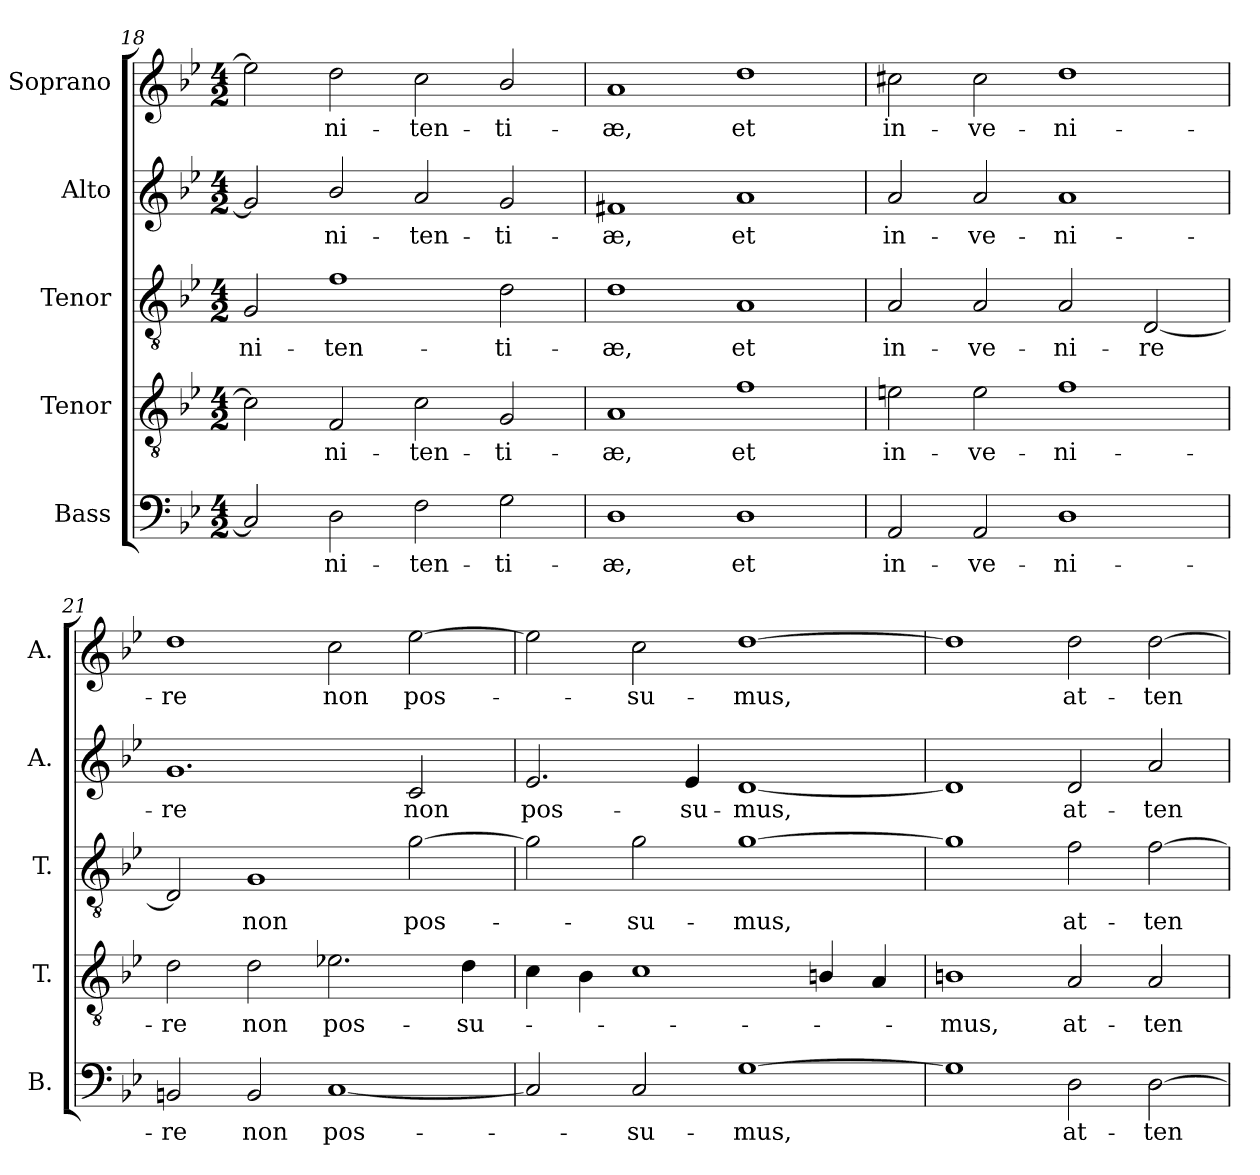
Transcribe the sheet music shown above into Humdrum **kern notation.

**kern	**text	**kern	**text	**kern	**text	**kern	**text	**kern	**text
*part5	*part5	*part4	*part4	*part3	*part3	*part2	*part2	*part1	*part1
*staff5	*staff5	*staff4	*staff4	*staff3	*staff3	*staff2	*staff2	*staff1	*staff1
*I"Bass	*	*I"Tenor	*	*I"Tenor	*	*I"Alto	*	*I"Soprano	*
*I'B.	*	*I'T.	*	*I'T.	*	*I'A.	*	*I'A.	*
*clefF4	*	*clefGv2	*	*clefGv2	*	*clefG2	*	*clefG2	*
*	*	*ITrd7c12	*	*ITrd7c12	*	*	*	*	*
*k[b-e-]	*	*k[b-e-]	*	*k[b-e-]	*	*k[b-e-]	*	*k[b-e-]	*
*B-:	*	*B-:	*	*B-:	*	*B-:	*	*B-:	*
*M4/2	*	*M4/2	*	*M4/2	*	*M4/2	*	*M4/2	*
=18	=18	=18	=18	=18	=18	=18	=18	=18	=18
!	!	!	!	!	!LO:LY:b:color=#000000	!	!	!	!
2Ci/]	.	2Ci\]	.	2GGi/	-ni-	2gi/]	.	2ee-i\]	.
!	!LO:LY:b:color=#000000	!	!	!	!	!	!	!	!
!	!	!	!LO:LY:b:color=#000000	!	!	!	!	!	!
!	!	!	!	!	!LO:LY:b:color=#000000	!	!	!	!
!	!	!	!	!	!	!	!LO:LY:b:color=#000000	!	!
!	!	!	!	!	!	!	!	!	!LO:LY:b:color=#000000
2Di\	-ni-	2FFi/	-ni-	1Fi	-ten-	2b-i/	-ni-	2ddi\	-ni-
!	!LO:LY:b:color=#000000	!	!	!	!	!	!	!	!
!	!	!	!LO:LY:b:color=#000000	!	!	!	!	!	!
!	!	!	!	!	!	!	!LO:LY:b:color=#000000	!	!
!	!	!	!	!	!	!	!	!	!LO:LY:b:color=#000000
2Fi\	-ten-	2Ci\	-ten-	.	.	2ai/	-ten-	2cci\	-ten-
!	!LO:LY:b:color=#000000	!	!	!	!	!	!	!	!
!	!	!	!LO:LY:b:color=#000000	!	!	!	!	!	!
!	!	!	!	!	!LO:LY:b:color=#000000	!	!	!	!
!	!	!	!	!	!	!	!LO:LY:b:color=#000000	!	!
!	!	!	!	!	!	!	!	!	!LO:LY:b:color=#000000
2Gi\	-ti-	2GGi/	-ti-	2Di\	-ti-	2gi/	-ti-	2b-i/	-ti-
=19	=19	=19	=19	=19	=19	=19	=19	=19	=19
!	!LO:LY:b:color=#000000	!	!	!	!	!	!	!	!
!	!	!	!LO:LY:b:color=#000000	!	!	!	!	!	!
!	!	!	!	!	!LO:LY:b:color=#000000	!	!	!	!
!	!	!	!	!	!	!	!LO:LY:b:color=#000000	!	!
!	!	!	!	!	!	!	!	!	!LO:LY:b:color=#000000
1Di	-æ,	1AAi	-æ,	1Di	-æ,	1f#Xi	-æ,	1ai	-æ,
!	!LO:LY:b:color=#000000	!	!	!	!	!	!	!	!
!	!	!	!LO:LY:b:color=#000000	!	!	!	!	!	!
!	!	!	!	!	!LO:LY:b:color=#000000	!	!	!	!
!	!	!	!	!	!	!	!LO:LY:b:color=#000000	!	!
!	!	!	!	!	!	!	!	!	!LO:LY:b:color=#000000
1Di	et	1Fi	et	1AAi	et	1ai	et	1ddi	et
=20	=20	=20	=20	=20	=20	=20	=20	=20	=20
!	!LO:LY:b:color=#000000	!	!	!	!	!	!	!	!
!	!	!	!LO:LY:b:color=#000000	!	!	!	!	!	!
!	!	!	!	!	!LO:LY:b:color=#000000	!	!	!	!
!	!	!	!	!	!	!	!LO:LY:b:color=#000000	!	!
!	!	!	!	!	!	!	!	!	!LO:LY:b:color=#000000
2AAi/	in-	2Eni\	in-	2AAi/	in-	2ai/	in-	2cc#Xi\	in-
!	!LO:LY:b:color=#000000	!	!	!	!	!	!	!	!
!	!	!	!LO:LY:b:color=#000000	!	!	!	!	!	!
!	!	!	!	!	!LO:LY:b:color=#000000	!	!	!	!
!	!	!	!	!	!	!	!LO:LY:b:color=#000000	!	!
!	!	!	!	!	!	!	!	!	!LO:LY:b:color=#000000
2AAi/	-ve-	2Ei\	-ve-	2AAi/	-ve-	2ai/	-ve-	2cc#i\	-ve-
!	!LO:LY:b:color=#000000	!	!	!	!	!	!	!	!
!	!	!	!LO:LY:b:color=#000000	!	!	!	!	!	!
!	!	!	!	!	!LO:LY:b:color=#000000	!	!	!	!
!	!	!	!	!	!	!	!LO:LY:b:color=#000000	!	!
!	!	!	!	!	!	!	!	!	!LO:LY:b:color=#000000
1Di	-ni-	1Fi	-ni-	2AAi/	-ni-	1ai	-ni-	1ddi	-ni-
!	!	!	!	!	!LO:LY:b:color=#000000	!	!	!	!
.	.	.	.	[2DDi/	-re	.	.	.	.
!!LO:LB:g=z
=21	=21	=21	=21	=21	=21	=21	=21	=21	=21
!	!LO:LY:b:color=#000000	!	!	!	!	!	!	!	!
!	!	!	!LO:LY:b:color=#000000	!	!	!	!	!	!
!	!	!	!	!	!	!	!LO:LY:b:color=#000000	!	!
!	!	!	!	!	!	!	!	!	!LO:LY:b:color=#000000
2BBni/	-re	2Di\	-re	2DDi/]	.	1.gi	-re	1ddi	-re
!	!LO:LY:b:color=#000000	!	!	!	!	!	!	!	!
!	!	!	!LO:LY:b:color=#000000	!	!	!	!	!	!
!	!	!	!	!	!LO:LY:b:color=#000000	!	!	!	!
2BBi/	non	2Di\	non	1GGi	non	.	.	.	.
!	!LO:LY:b:color=#000000	!	!	!	!	!	!	!	!
!	!	!	!LO:LY:b:color=#000000	!	!	!	!	!	!
!	!	!	!	!	!	!	!	!	!LO:LY:b:color=#000000
[1Ci	pos-	2.E-Xi\	pos-	.	.	.	.	2cci\	non
!	!	!	!	!	!LO:LY:b:color=#000000	!	!	!	!
!	!	!	!	!	!	!	!LO:LY:b:color=#000000	!	!
!	!	!	!	!	!	!	!	!	!LO:LY:b:color=#000000
.	.	.	.	[2Gi\	pos-	2ci/	non	[2ee-i\	pos-
!	!	!	!LO:LY:b:color=#000000	!	!	!	!	!	!
.	.	4Di\	-su-	.	.	.	.	.	.
=22	=22	=22	=22	=22	=22	=22	=22	=22	=22
!	!	!	!	!	!	!	!LO:LY:b:color=#000000	!	!
2Ci/]	.	4Ci\	.	2Gi\]	.	2.e-i/	pos-	2ee-i\]	.
.	.	4BB-i\	.	.	.	.	.	.	.
!	!LO:LY:b:color=#000000	!	!	!	!	!	!	!	!
!	!	!	!	!	!LO:LY:b:color=#000000	!	!	!	!
!	!	!	!	!	!	!	!	!	!LO:LY:b:color=#000000
2Ci/	-su-	1Ci	.	2Gi\	-su-	.	.	2cci\	-su-
!	!	!	!	!	!	!	!LO:LY:b:color=#000000	!	!
.	.	.	.	.	.	4e-i/	-su-	.	.
!	!LO:LY:b:color=#000000	!	!	!	!	!	!	!	!
!	!	!	!	!	!LO:LY:b:color=#000000	!	!	!	!
!	!	!	!	!	!	!	!LO:LY:b:color=#000000	!	!
!	!	!	!	!	!	!	!	!	!LO:LY:b:color=#000000
[1Gi	-mus,	.	.	[1Gi	-mus,	[1di	-mus,	[1ddi	-mus,
.	.	4BBni/	.	.	.	.	.	.	.
.	.	4AAi/	.	.	.	.	.	.	.
=23	=23	=23	=23	=23	=23	=23	=23	=23	=23
!	!	!	!LO:LY:b:color=#000000	!	!	!	!	!	!
1Gi]	.	1BBni	-mus,	1Gi]	.	1di]	.	1ddi]	.
!	!LO:LY:b:color=#000000	!	!	!	!	!	!	!	!
!	!	!	!LO:LY:b:color=#000000	!	!	!	!	!	!
!	!	!	!	!	!LO:LY:b:color=#000000	!	!	!	!
!	!	!	!	!	!	!	!LO:LY:b:color=#000000	!	!
!	!	!	!	!	!	!	!	!	!LO:LY:b:color=#000000
2Di\	at-	2AAi/	at-	2Fi\	at-	2di/	at-	2ddi\	at-
!	!LO:LY:b:color=#000000	!	!	!	!	!	!	!	!
!	!	!	!LO:LY:b:color=#000000	!	!	!	!	!	!
!	!	!	!	!	!LO:LY:b:color=#000000	!	!	!	!
!	!	!	!	!	!	!	!LO:LY:b:color=#000000	!	!
!	!	!	!	!	!	!	!	!	!LO:LY:b:color=#000000
[2Di\	-ten-	2AAi/	-ten-	[2Fi\	-ten-	2ai/	-ten-	[2ddi\	-ten-
=	=	=	=	=	=	=	=	=	=
*-	*-	*-	*-	*-	*-	*-	*-	*-	*-
